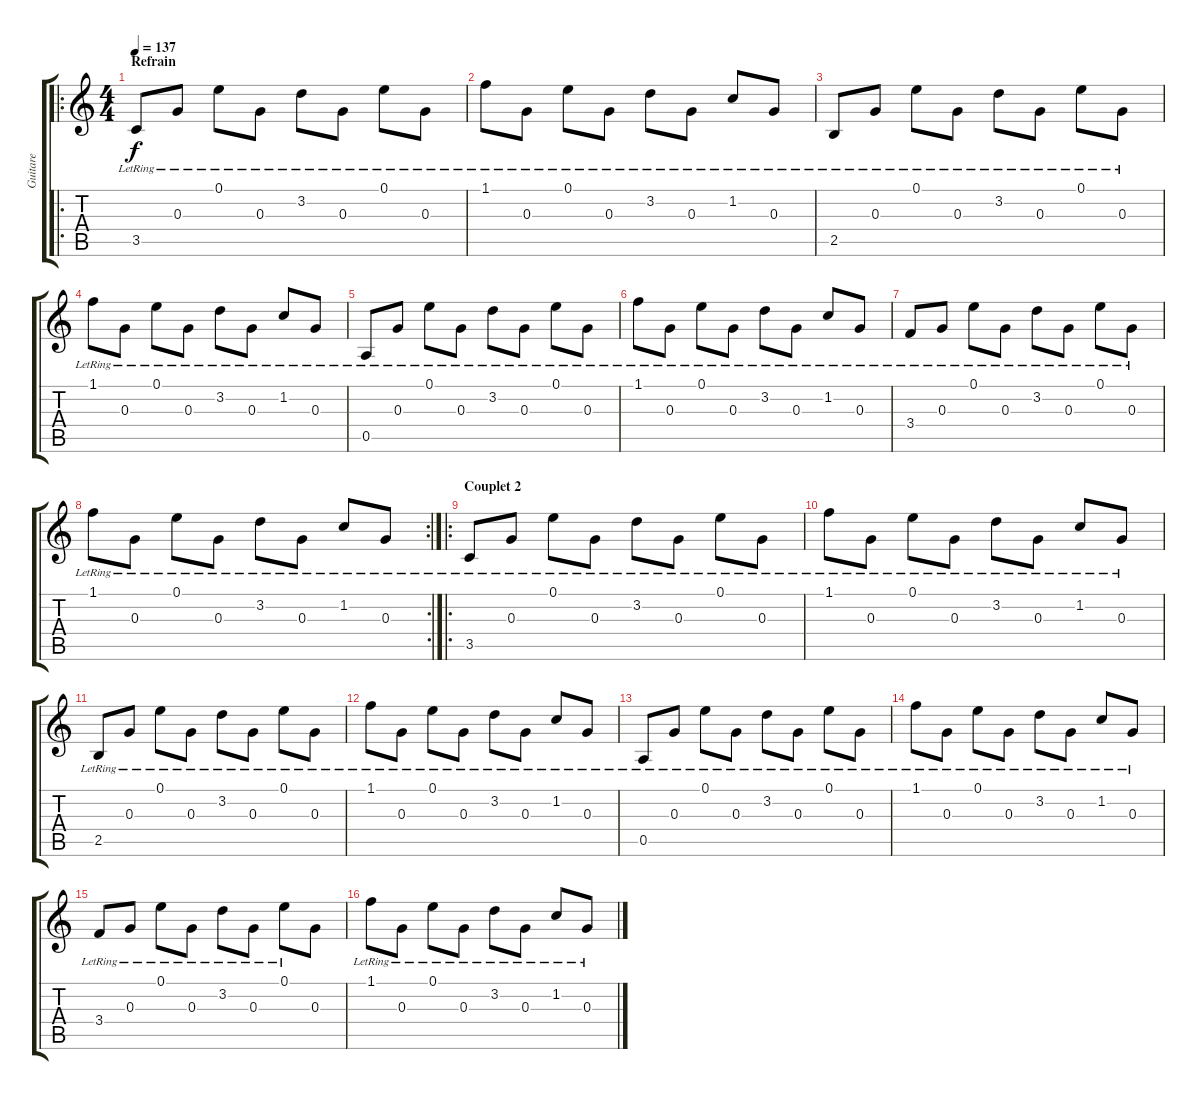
\track ("Guitare" "Guitare") {instrument acousticguitarsteel}
\staff {score tabs}
\tuning (E4 B3 G3 D3 A2 E2) {hide}
\ro
\ts (4 4)
\section ("" "Refrain")
\tempo 137
\clef g2
\ks c
3.5{lr}.8{dy f} 0.3{lr}.8 0.1{lr}.8 0.3{lr}.8 3.2{lr}.8 0.3{lr}.8 0.1{lr}.8 0.3{lr}.8 |
1.1{lr}.8 0.3{lr}.8 0.1{lr}.8 0.3{lr}.8 3.2{lr}.8 0.3{lr}.8 1.2{lr}.8 0.3{lr}.8 |
2.5{lr}.8 0.3{lr}.8 0.1{lr}.8 0.3{lr}.8 3.2{lr}.8 0.3{lr}.8 0.1{lr}.8 0.3{lr}.8 |
1.1{lr}.8 0.3{lr}.8 0.1{lr}.8 0.3{lr}.8 3.2{lr}.8 0.3{lr}.8 1.2{lr}.8 0.3{lr}.8 |
0.5{lr}.8 0.3{lr}.8 0.1{lr}.8 0.3{lr}.8 3.2{lr}.8 0.3{lr}.8 0.1{lr}.8 0.3{lr}.8 |
1.1{lr}.8 0.3{lr}.8 0.1{lr}.8 0.3{lr}.8 3.2{lr}.8 0.3{lr}.8 1.2{lr}.8 0.3{lr}.8 |
3.4{lr}.8 0.3{lr}.8 0.1{lr}.8 0.3{lr}.8 3.2{lr}.8 0.3{lr}.8 0.1{lr}.8 0.3{lr}.8 |
\rc 2
1.1{lr}.8 0.3{lr}.8 0.1{lr}.8 0.3{lr}.8 3.2{lr}.8 0.3{lr}.8 1.2{lr}.8 0.3{lr}.8 |
\ro
\section ("" "Couplet 2")
3.5{lr}.8 0.3{lr}.8 0.1{lr}.8 0.3{lr}.8 3.2{lr}.8 0.3{lr}.8 0.1{lr}.8 0.3{lr}.8 |
1.1{lr}.8 0.3{lr}.8 0.1{lr}.8 0.3{lr}.8 3.2{lr}.8 0.3{lr}.8 1.2{lr}.8 0.3{lr}.8 |
2.5{lr}.8 0.3{lr}.8 0.1{lr}.8 0.3{lr}.8 3.2{lr}.8 0.3{lr}.8 0.1{lr}.8 0.3{lr}.8 |
1.1{lr}.8 0.3{lr}.8 0.1{lr}.8 0.3{lr}.8 3.2{lr}.8 0.3{lr}.8 1.2{lr}.8 0.3{lr}.8 |
0.5{lr}.8 0.3{lr}.8 0.1{lr}.8 0.3{lr}.8 3.2{lr}.8 0.3{lr}.8 0.1{lr}.8 0.3{lr}.8 |
1.1{lr}.8 0.3{lr}.8 0.1{lr}.8 0.3{lr}.8 3.2{lr}.8 0.3{lr}.8 1.2{lr}.8 0.3{lr}.8 |
3.4{lr}.8 0.3{lr}.8 0.1{lr}.8 0.3{lr}.8 3.2{lr}.8 0.3{lr}.8 0.1{lr}.8 0.3.8 |
1.1{lr}.8 0.3{lr}.8 0.1{lr}.8 0.3{lr}.8 3.2{lr}.8 0.3{lr}.8 1.2{lr}.8 0.3{lr}.8
